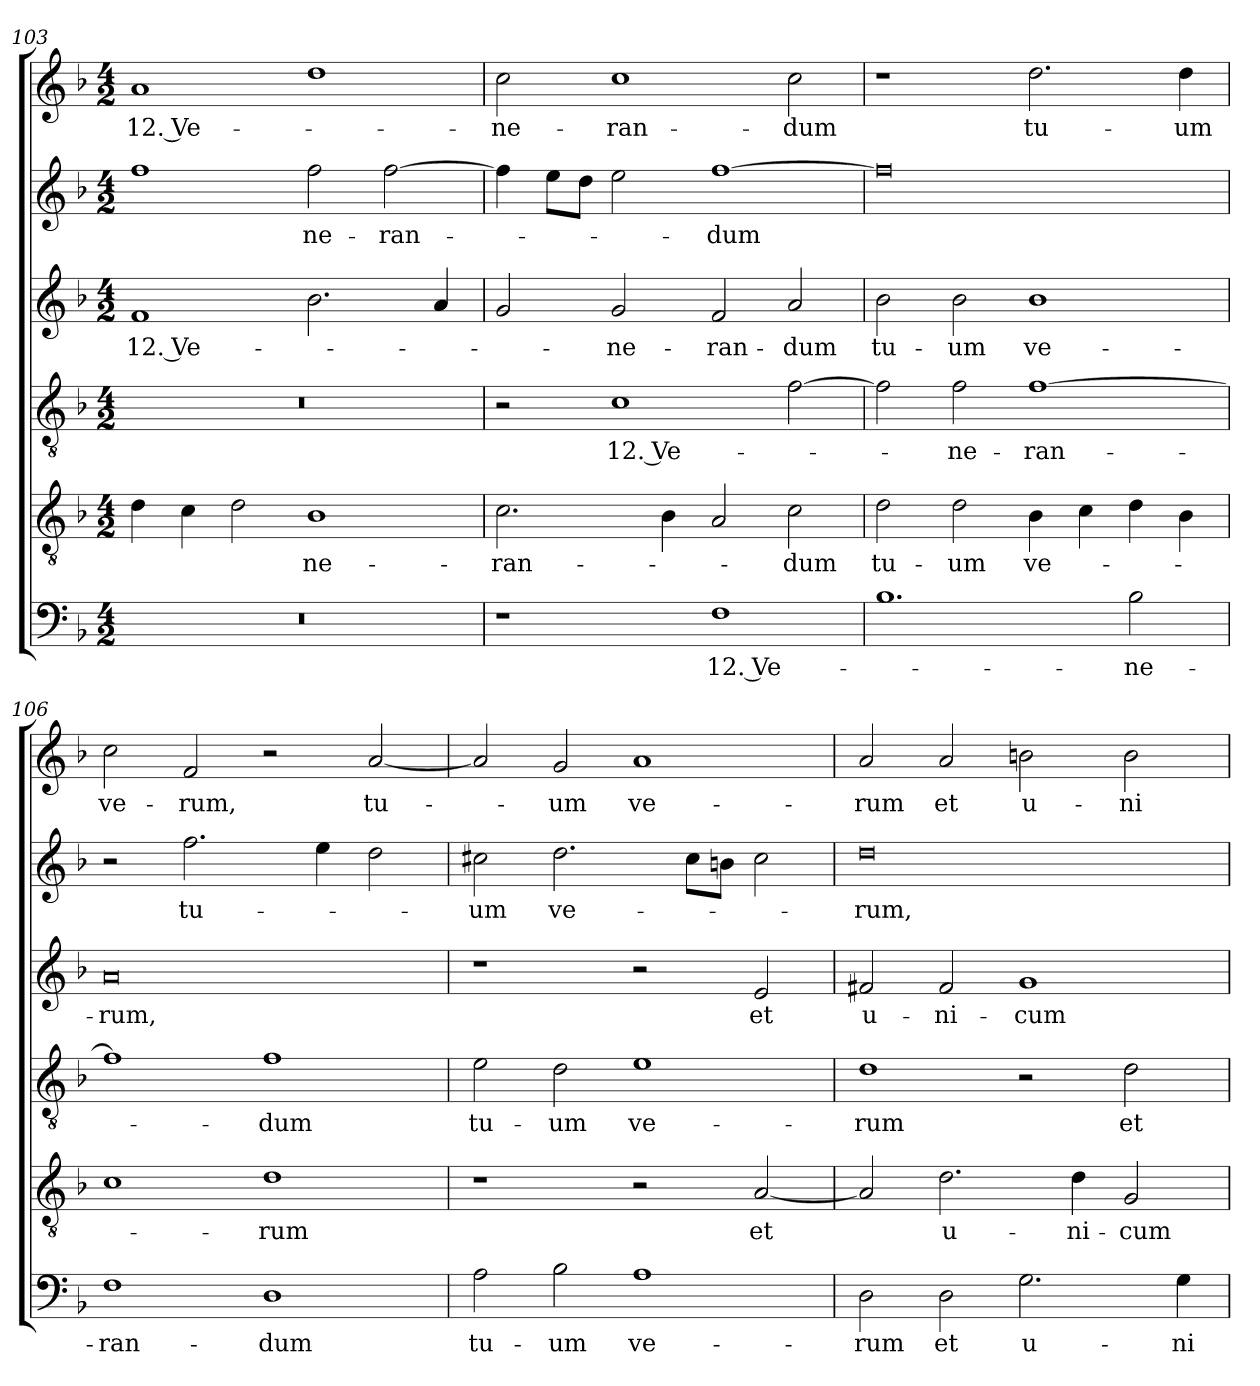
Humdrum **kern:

**kern	**text	**kern	**text	**kern	**text	**kern	**text	**kern	**text	**kern	**text
*part6	*part6	*part5	*part5	*part4	*part4	*part3	*part3	*part2	*part2	*part1	*part1
*staff6	*staff6	*staff5	*staff5	*staff4	*staff4	*staff3	*staff3	*staff2	*staff2	*staff1	*staff1
*clefF4	*	*clefGv2	*	*clefGv2	*	*clefG2	*	*clefG2	*	*clefG2	*
*k[b-]	*	*k[b-]	*	*k[b-]	*	*k[b-]	*	*k[b-]	*	*k[b-]	*
*F:	*	*F:	*	*F:	*	*F:	*	*F:	*	*F:	*
*M4/2	*	*M4/2	*	*M4/2	*	*M4/2	*	*M4/2	*	*M4/2	*
=103	=103	=103	=103	=103	=103	=103	=103	=103	=103	=103	=103
!	!	!	!	!	!	!	!LO:LY:b	!	!	!	!LO:LY:b
0r	.	4d\	.	0r	.	1f	12. Ve-	1ff	.	1a	12. Ve-
.	.	4c\	.	.	.	.	.	.	.	.	.
.	.	2d\	.	.	.	.	.	.	.	.	.
!	!	!	!LO:LY:b	!	!	!	!	!	!LO:LY:b	!	!
.	.	1B-	-ne-	.	.	2.b-\	.	2ff\	-ne-	1dd	.
!	!	!	!	!	!	!	!	!	!LO:LY:b	!	!
.	.	.	.	.	.	.	.	[2ff\	-ran-	.	.
.	.	.	.	.	.	4a/	.	.	.	.	.
=104	=104	=104	=104	=104	=104	=104	=104	=104	=104	=104	=104
!	!	!	!LO:LY:b	!	!	!	!	!	!	!	!LO:LY:b
1r	.	2.c\	-ran-	2r	.	2g/	.	4ff\]	.	2cc\	-ne-
.	.	.	.	.	.	.	.	8ee\L	.	.	.
.	.	.	.	.	.	.	.	8dd\J	.	.	.
!	!	!	!	!	!LO:LY:b	!	!LO:LY:b	!	!	!	!LO:LY:b
.	.	.	.	1c	12. Ve-	2g/	-ne-	2ee\	.	1cc	-ran-
.	.	4B-\	.	.	.	.	.	.	.	.	.
!	!LO:LY:b	!	!	!	!	!	!LO:LY:b	!	!LO:LY:b	!	!
1F	12. Ve-	2A/	.	.	.	2f/	-ran-	[1ff	-dum	.	.
!	!	!	!LO:LY:b	!	!	!	!LO:LY:b	!	!	!	!LO:LY:b
.	.	2c\	-dum	[2f\	.	2a/	-dum	.	.	2cc\	-dum
=105	=105	=105	=105	=105	=105	=105	=105	=105	=105	=105	=105
!	!	!	!LO:LY:b	!	!	!	!LO:LY:b	!	!	!	!
1.B-	.	2d\	tu-	2f\]	.	2b-\	tu-	0ff]	.	1r	.
!	!	!	!LO:LY:b	!	!LO:LY:b	!	!LO:LY:b	!	!	!	!
.	.	2d\	-um	2f\	-ne-	2b-\	-um	.	.	.	.
!	!	!	!LO:LY:b	!	!LO:LY:b	!	!LO:LY:b	!	!	!	!LO:LY:b
.	.	4B-\	ve-	[1f	-ran-	1b-	ve-	.	.	2.dd\	tu-
.	.	4c\	.	.	.	.	.	.	.	.	.
!	!LO:LY:b	!	!	!	!	!	!	!	!	!	!
2B-\	-ne-	4d\	.	.	.	.	.	.	.	.	.
!	!	!	!	!	!	!	!	!	!	!	!LO:LY:b
.	.	4B-\	.	.	.	.	.	.	.	4dd\	-um
=106	=106	=106	=106	=106	=106	=106	=106	=106	=106	=106	=106
!	!LO:LY:b	!	!	!	!	!	!LO:LY:b	!	!	!	!LO:LY:b
1F	-ran-	1c	.	1f]	.	0a	-rum,	2r	.	2cc\	ve-
!	!	!	!	!	!	!	!	!	!LO:LY:b	!	!LO:LY:b
.	.	.	.	.	.	.	.	2.ff\	tu-	2f/	-rum,
!	!LO:LY:b	!	!LO:LY:b	!	!LO:LY:b	!	!	!	!	!	!
1D	-dum	1d	-rum	1f	-dum	.	.	.	.	2r	.
.	.	.	.	.	.	.	.	4ee\	.	.	.
!	!	!	!	!	!	!	!	!	!	!	!LO:LY:b
.	.	.	.	.	.	.	.	2dd\	.	[2a/	tu-
!!LO:LB:g=z
=107	=107	=107	=107	=107	=107	=107	=107	=107	=107	=107	=107
!	!LO:LY:b	!	!	!	!LO:LY:b	!	!	!	!LO:LY:b	!	!
2A\	tu-	1r	.	2e\	tu-	1r	.	2cc#X\	-um	2a/]	.
!	!LO:LY:b	!	!	!	!LO:LY:b	!	!	!	!LO:LY:b	!	!LO:LY:b
2B-\	-um	.	.	2d\	-um	.	.	2.dd\	ve-	2g/	-um
!	!LO:LY:b	!	!	!	!LO:LY:b	!	!	!	!	!	!LO:LY:b
1A	ve-	2r	.	1e	ve-	2r	.	.	.	1a	ve-
.	.	.	.	.	.	.	.	8cc#\L	.	.	.
.	.	.	.	.	.	.	.	8bn\J	.	.	.
!	!	!	!LO:LY:b	!	!	!	!LO:LY:b	!	!	!	!
.	.	[2A/	et	.	.	2e/	et	2cc#\	.	.	.
=108	=108	=108	=108	=108	=108	=108	=108	=108	=108	=108	=108
!	!LO:LY:b	!	!	!	!LO:LY:b	!	!LO:LY:b	!	!LO:LY:b	!	!LO:LY:b
2D\	-rum	2A/]	.	1d	-rum	2f#X/	u-	0dd	-rum,	2a/	-rum
!	!LO:LY:b	!	!LO:LY:b	!	!	!	!LO:LY:b	!	!	!	!LO:LY:b
2D\	et	2.d\	u-	.	.	2f#/	-ni-	.	.	2a/	et
!	!LO:LY:b	!	!	!	!	!	!LO:LY:b	!	!	!	!LO:LY:b
2.G\	u-	.	.	2r	.	1g	-cum	.	.	2bn\	u-
!	!	!	!LO:LY:b	!	!	!	!	!	!	!	!
.	.	4d\	-ni-	.	.	.	.	.	.	.	.
!	!	!	!LO:LY:b	!	!LO:LY:b	!	!	!	!	!	!LO:LY:b
.	.	2G/	-cum	2d\	et	.	.	.	.	2b\	-ni-
!	!LO:LY:b	!	!	!	!	!	!	!	!	!	!
4G\	-ni-	.	.	.	.	.	.	.	.	.	.
=	=	=	=	=	=	=	=	=	=	=	=
*-	*-	*-	*-	*-	*-	*-	*-	*-	*-	*-	*-
